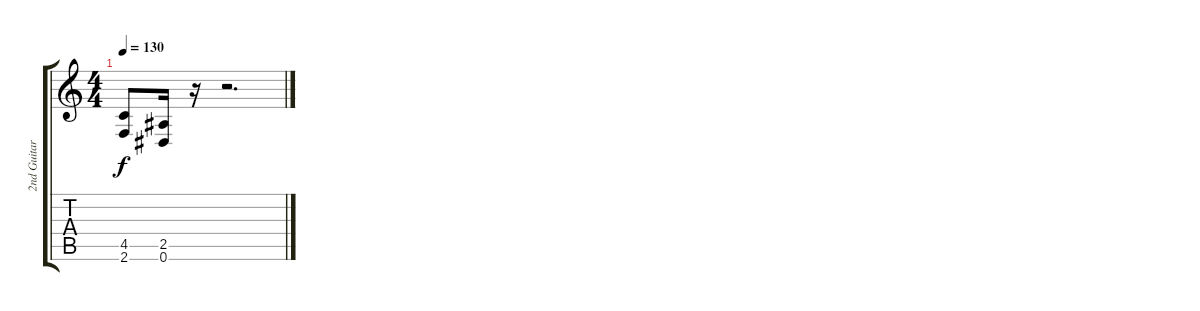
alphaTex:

\track ("2nd Guitar" "2nd Guitar") {instrument overdrivenguitar}
\staff {score tabs}
\tuning (Eb4 Bb3 Gb3 Db3 Ab2 Eb2) {hide}
\ts (4 4)
\tempo 130
\clef g2
\ks c
(4.5 2.6).8{dy f} (2.5 0.6).16 r.16 r.2{d}
